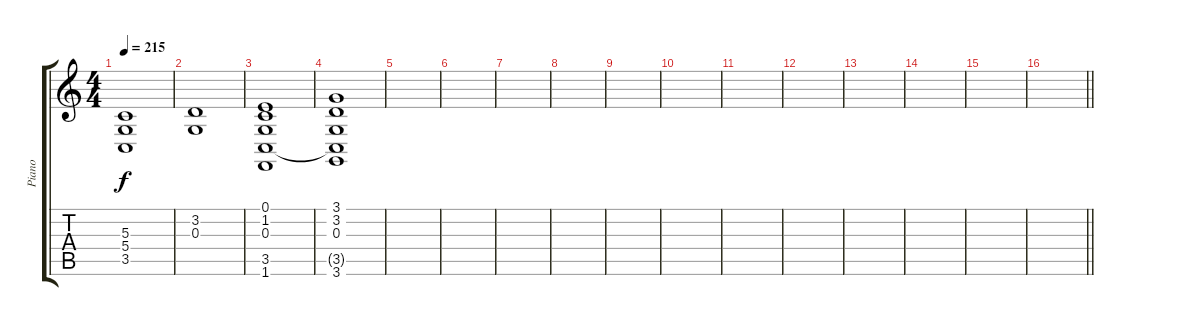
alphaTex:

\track ("Piano" "Piano") {instrument electricgrandpiano}
\staff {score tabs}
\tuning (E4 B3 G3 D3 A2 E2) {hide}
\ts (4 4)
\tempo 215
\clef g2
\ks c
(5.3 5.4 3.5).1{dy f} |
(3.2 0.3).1 |
(0.1 1.2 0.3 3.5 1.6).1 |
(3.1 3.2 0.3 3.5{t} 3.6).1 |
|
|
|
|
|
|
|
|
|
|
|
\barLineRight lightlight
